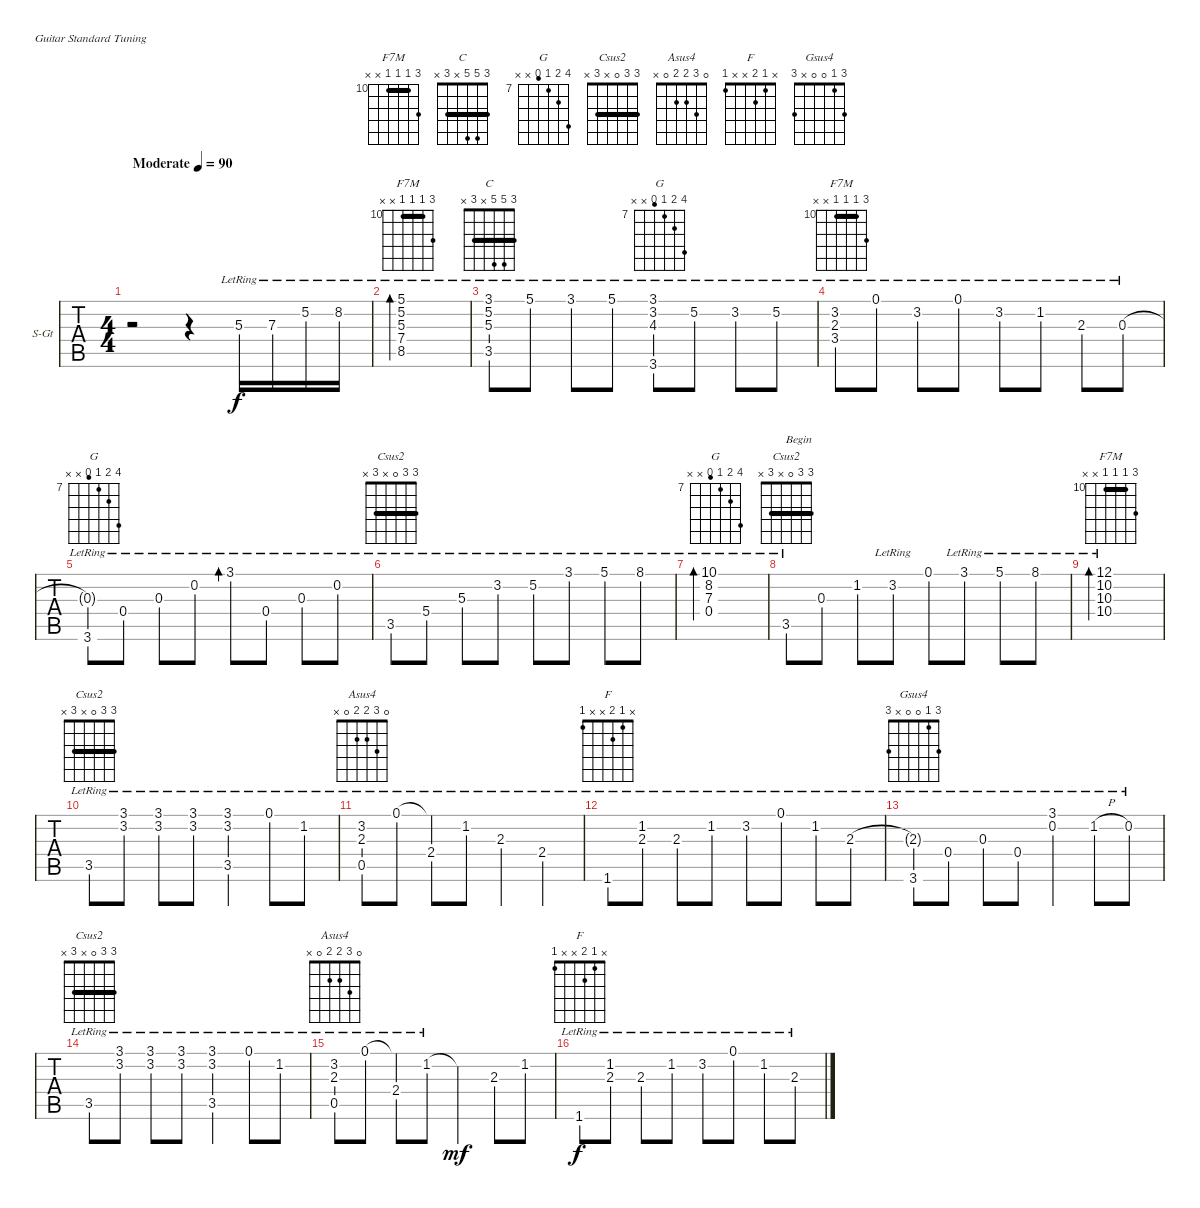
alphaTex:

\bracketExtendMode groupsimilarinstruments
\firstSystemTrackNameOrientation horizontal
\otherSystemsTrackNameOrientation horizontal
\chordDiagramsInScore
\track ("Òô¹ì 1" "S-Gt") {instrument acousticguitarsteel}
\staff {tabs}
\tuning (E4 B3 G3 D3 A2 E2)
\chord ("F7M" 5 5 5 7 8 x) {firstfret 5 barre (5 5)}
\chord ("C" 3 5 5 x 3 x) {barre 3}
\chord ("G" 3 3 4 x x 3) {barre (3 3)}
\chord ("F7M" 0 1 2 3 x x)
\chord ("G" 3 0 0 0 2 3)
\chord ("Csus2" 3 3 5 5 3 x) {barre (3 3)}
\chord ("G" 10 8 7 6 x x) {firstfret 7}
\chord ("F7M" 12 10 10 10 x x) {firstfret 10 barre (10 10)}
\chord ("Csus2" 3 3 0 x 3 x) {barre 3}
\chord ("Asus4" 0 3 2 2 0 x)
\chord ("F" x 1 2 x x 1)
\chord ("Gsus4" 3 1 0 0 x 3)
\ts (4 4)
\beaming (8 2 2 2 2)
\tempo (90 "Moderate")
\clef g2
\ks c
r.2{dy f instrument acousticguitarsteel} r.4 5.3{lr}.16 7.3{lr}.16 5.2{lr}.16 8.2{lr}.16 |
(5.1{lr} 5.2{lr} 5.3{lr} 7.4{lr} 8.5{lr}).1{bd 120 ch "F7M"} |
(3.1{lr} 5.2{lr} 5.3{lr} 3.5{lr}).8{ch "C"} 5.1{lr}.8 3.1{lr}.8 5.1{lr}.8 (3.1{lr} 3.2{lr} 4.3{lr} 3.6{lr}).8{ch "G"} 5.2{lr}.8 3.2{lr}.8 5.2{lr}.8 |
(3.2{lr} 2.3{lr} 3.4{lr}).8{ch "F7M"} 0.1{lr}.8 3.2{lr}.8 0.1{lr}.8 3.2{lr}.8 1.2{lr}.8 2.3{lr}.8 0.3{lr}.8 |
(0.3{lr t} 3.6{lr}).8{ch "G"} 0.4{lr}.8 0.3{lr}.8 0.2{lr}.8 3.1{lr}.8{bd 240} 0.4{lr}.8 0.3{lr}.8 0.2{lr}.8 |
3.5{lr}.8{ch "Csus2"} 5.4{lr}.8 5.3{lr}.8 3.2{lr}.8 5.2{lr}.8 3.1{lr}.8 5.1{lr}.8 8.1{lr}.8 |
(10.1{lr} 8.2{lr} 7.3{lr} 0.4{lr}).1{bd 120 ch "G"} |
3.5{lr}.8{ch "Csus2" txt "Begin"} 0.3.8 1.2.8 3.2{lr}.8 0.1.8 3.1{lr}.8 5.1{lr}.8 8.1{lr}.8 |
(12.1{lr} 10.2{lr} 10.3{lr} 10.4{lr}).1{bd 120 ch "F7M"} |
3.5{lr}.8{ch "Csus2"} (3.1{lr} 3.2{lr}).8 (3.1{lr} 3.2{lr}).8 (3.1{lr} 3.2{lr}).8 (3.1{lr} 3.2{lr} 3.5{lr}).4 0.1{lr}.8 1.2{lr}.8 |
(3.2{lr} 2.3{lr} 0.5{lr}).8{ch "Asus4"} 0.1{lr}.8 (0.1{lr t} 2.4{lr}).8 1.2{lr}.8 2.3{lr}.4 2.4{lr}.4 |
1.6{lr}.8{ch "F"} (1.2{lr} 2.3{lr}).8 2.3{lr}.8 1.2{lr}.8 3.2{lr}.8 0.1{lr}.8 1.2{lr}.8 2.3{lr}.8 |
(2.3{lr t} 3.6{lr}).8{ch "Gsus4"} 0.4{lr}.8 0.3{lr}.8 0.4{lr}.8 (3.1{lr} 0.2{lr}).4 1.2{h lr}.8 0.2{lr}.8 |
3.5{lr}.8{ch "Csus2"} (3.1{lr} 3.2{lr}).8 (3.1{lr} 3.2{lr}).8 (3.1{lr} 3.2{lr}).8 (3.1{lr} 3.2{lr} 3.5{lr}).4 0.1{lr}.8 1.2{lr}.8 |
(3.2{lr} 2.3{lr} 0.5{lr}).8{ch "Asus4"} 0.1{lr}.8 (0.1{lr t} 2.4{lr}).8 1.2{lr}.8 1.2{t}.4{dy mf} 2.3.8 1.2.8 |
1.6{lr}.8{ch "F" dy f} (1.2{lr} 2.3{lr}).8 2.3{lr}.8 1.2{lr}.8 3.2{lr}.8 0.1{lr}.8 1.2{lr}.8 2.3{lr}.8
